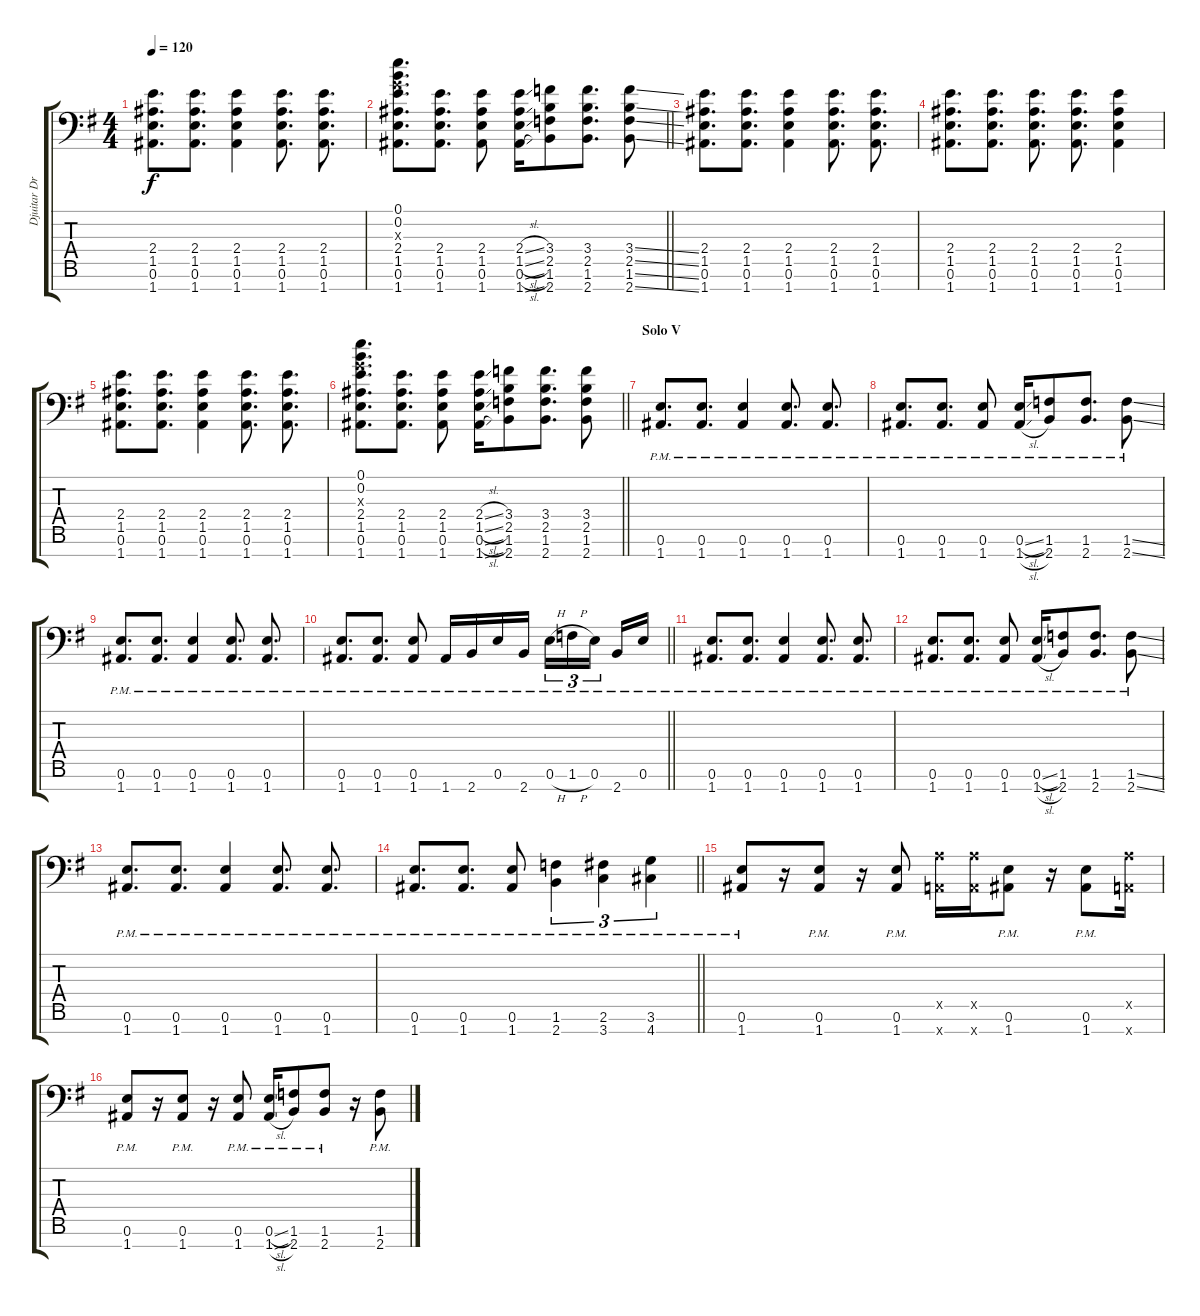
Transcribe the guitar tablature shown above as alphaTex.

\track ("Djuitar Dropped A" "Djuitar Dr") {instrument distortionguitar}
\staff {score tabs}
\tuning (E4 B3 G3 D3 A2 E2 A1) {hide}
\ts (4 4)
\tempo 120
\clef f4
\ks eminor
(2.4 1.5 0.6 1.7).8{d dy f} (2.4 1.5 0.6 1.7).8{d} (2.4 1.5 0.6 1.7).4 (2.4 1.5 0.6 1.7).8{d} (2.4 1.5 0.6 1.7).8{d} |
\barLineRight lightlight
(0.1 0.2 0.3{x} 2.4 1.5 0.6 1.7).8{d} (2.4 1.5 0.6 1.7).8{d} (2.4 1.5 0.6 1.7).8 (2.4{sl} 1.5{sl} 0.6{sl} 1.7{sl}).16 (3.4 2.5 1.6 2.7).8 (3.4 2.5 1.6 2.7).8{d} (3.4{ss} 2.5{ss} 1.6{ss} 2.7{ss}).8 |
(2.4 1.5 0.6 1.7).8{d} (2.4 1.5 0.6 1.7).8{d} (2.4 1.5 0.6 1.7).4 (2.4 1.5 0.6 1.7).8{d} (2.4 1.5 0.6 1.7).8{d} |
(2.4 1.5 0.6 1.7).8{d} (2.4 1.5 0.6 1.7).8{d} (2.4 1.5 0.6 1.7).8{d} (2.4 1.5 0.6 1.7).8{d} (2.4 1.5 0.6 1.7).4 |
(2.4 1.5 0.6 1.7).8{d} (2.4 1.5 0.6 1.7).8{d} (2.4 1.5 0.6 1.7).4 (2.4 1.5 0.6 1.7).8{d} (2.4 1.5 0.6 1.7).8{d} |
\barLineRight lightlight
(0.1 0.2 0.3{x} 2.4 1.5 0.6 1.7).8{d} (2.4 1.5 0.6 1.7).8{d} (2.4 1.5 0.6 1.7).8 (2.4{sl} 1.5{sl} 0.6{sl} 1.7{sl}).16 (3.4 2.5 1.6 2.7).8 (3.4 2.5 1.6 2.7).8{d} (3.4 2.5 1.6 2.7).8 |
\section ("" "Solo V")
(0.6{pm} 1.7{pm}).8{d} (0.6{pm} 1.7{pm}).8{d} (0.6{pm} 1.7{pm}).4 (0.6{pm} 1.7{pm}).8{d} (0.6{pm} 1.7{pm}).8{d} |
(0.6{pm} 1.7{pm}).8{d} (0.6{pm} 1.7{pm}).8{d} (0.6{pm} 1.7{pm}).8 (0.6{sl pm} 1.7{sl pm}).16 (1.6{pm} 2.7{pm}).8 (1.6{pm} 2.7{pm}).8{d} (1.6{ss pm} 2.7{ss pm}).8 |
(0.6{pm} 1.7{pm}).8{d} (0.6{pm} 1.7{pm}).8{d} (0.6{pm} 1.7{pm}).4 (0.6{pm} 1.7{pm}).8{d} (0.6{pm} 1.7{pm}).8{d} |
\barLineRight lightlight
(0.6{pm} 1.7{pm}).8{d} (0.6{pm} 1.7{pm}).8{d} (0.6{pm} 1.7{pm}).8 1.7{pm}.16 2.7{pm}.16 0.6{pm}.16 2.7{pm}.16 0.6{h pm}.16{tu (3 2)} 1.6{h pm}.16{tu (3 2)} 0.6{pm}.16{tu (3 2) beam splitsecondary} 2.7{pm}.16 0.6{pm}.16 |
(0.6{pm} 1.7{pm}).8{d} (0.6{pm} 1.7{pm}).8{d} (0.6{pm} 1.7{pm}).4 (0.6{pm} 1.7{pm}).8{d} (0.6{pm} 1.7{pm}).8{d} |
(0.6{pm} 1.7{pm}).8{d} (0.6{pm} 1.7{pm}).8{d} (0.6{pm} 1.7{pm}).8 (0.6{sl pm} 1.7{sl pm}).16 (1.6{pm} 2.7{pm}).8 (1.6{pm} 2.7{pm}).8{d} (1.6{ss pm} 2.7{ss pm}).8 |
(0.6{pm} 1.7{pm}).8{d} (0.6{pm} 1.7{pm}).8{d} (0.6{pm} 1.7{pm}).4 (0.6{pm} 1.7{pm}).8{d} (0.6{pm} 1.7{pm}).8{d} |
\barLineRight lightlight
(0.6{pm} 1.7{pm}).8{d} (0.6{pm} 1.7{pm}).8{d} (0.6{pm} 1.7{pm}).8 (1.6{pm} 2.7{pm}).4{tu (3 2)} (2.6{pm} 3.7{pm}).4{tu (3 2)} (3.6{pm} 4.7{pm}).4{tu (3 2)} |
\section ("" "")
(0.6{pm} 1.7{pm}).8 r.16 (0.6{pm} 1.7{pm}).8 r.16 (0.6{pm} 1.7{pm}).8 (0.5{x} 0.7{x}).16 (0.5{x} 0.7{x}).16 (0.6{pm} 1.7{pm}).8 r.16 (0.6{pm} 1.7{pm}).8 (0.5{x} 0.7{x}).16 |
(0.6{pm} 1.7{pm}).8 r.16 (0.6{pm} 1.7{pm}).8 r.16 (0.6{pm} 1.7{pm}).8 (0.6{sl pm} 1.7{sl pm}).16 (1.6{pm} 2.7{pm}).8 (1.6{pm} 2.7{pm}).8 r.16 (1.6{ss pm} 2.7{ss pm}).8
